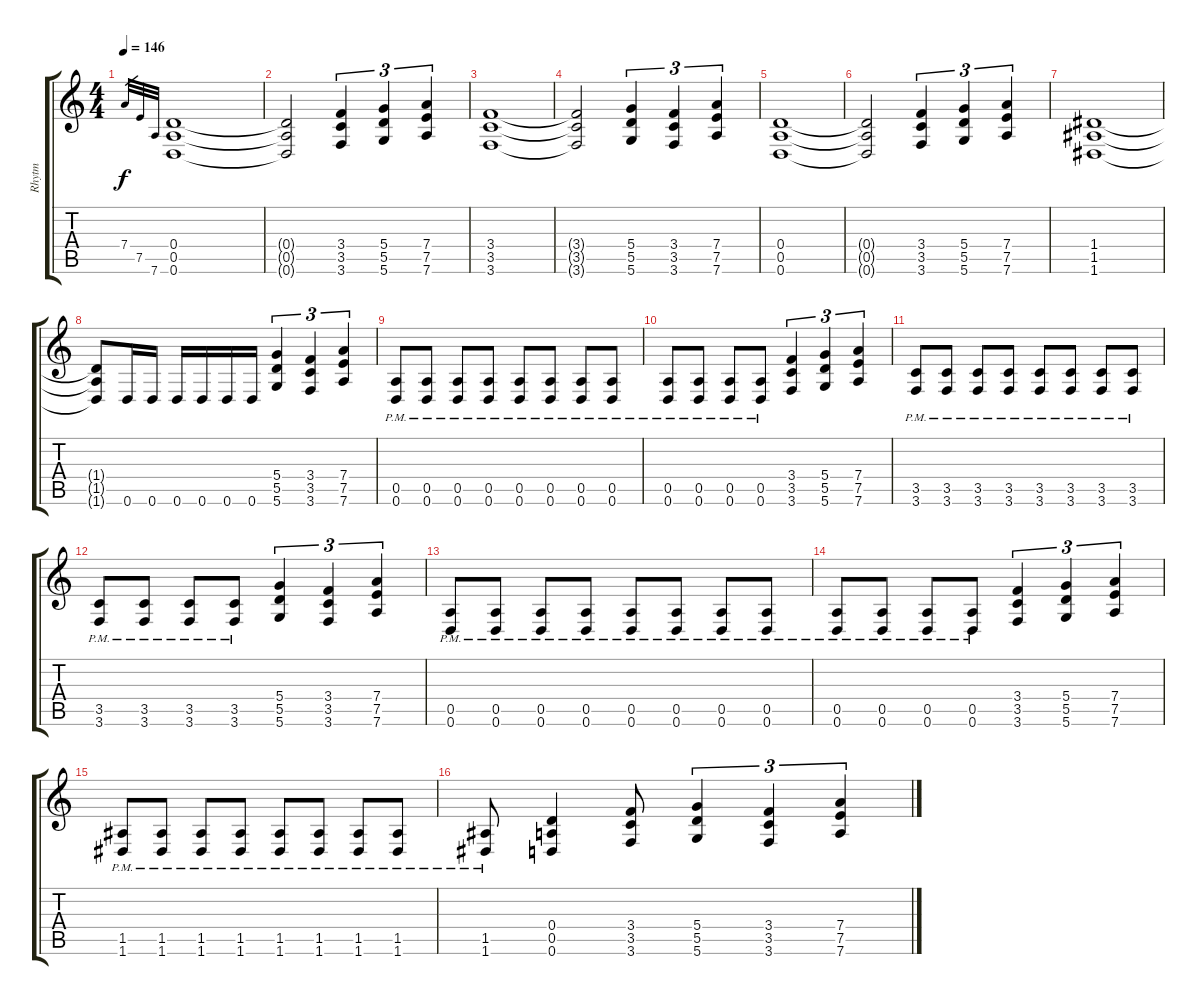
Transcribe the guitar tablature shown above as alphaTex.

\track ("Rhytm" "Rhytm") {instrument distortionguitar}
\staff {score tabs}
\tuning (E4 B3 G3 D3 A2 D2) {hide}
\ts (4 4)
\tempo 146
\clef g2
\ks c
7.4.32{gr dy f instrument distortionguitar} 7.5.32{gr} 7.6.32{gr} (0.4 0.5 0.6).1 |
(0.4{t} 0.5{t} 0.6{t}).2 (3.4 3.5 3.6).4{tu (3 2)} (5.4 5.5 5.6).4{tu (3 2)} (7.4 7.5 7.6).4{tu (3 2)} |
(3.4 3.5 3.6).1 |
(3.4{t} 3.5{t} 3.6{t}).2 (5.4 5.5 5.6).4{tu (3 2)} (3.4 3.5 3.6).4{tu (3 2)} (7.4 7.5 7.6).4{tu (3 2)} |
(0.4 0.5 0.6).1 |
(0.4{t} 0.5{t} 0.6{t}).2 (3.4 3.5 3.6).4{tu (3 2)} (5.4 5.5 5.6).4{tu (3 2)} (7.4 7.5 7.6).4{tu (3 2)} |
(1.4 1.5 1.6).1 |
(1.4{t} 1.5{t} 1.6{t}).8 0.6.16 0.6.16 0.6.16 0.6.16 0.6.16 0.6.16 (5.4 5.5 5.6).4{tu (3 2)} (3.4 3.5 3.6).4{tu (3 2)} (7.4 7.5 7.6).4{tu (3 2)} |
(0.5{pm} 0.6).8 (0.5{pm} 0.6).8 (0.5{pm} 0.6).8 (0.5{pm} 0.6).8 (0.5{pm} 0.6).8 (0.5{pm} 0.6).8 (0.5{pm} 0.6).8 (0.5{pm} 0.6).8 |
(0.5{pm} 0.6).8 (0.5{pm} 0.6).8 (0.5{pm} 0.6).8 (0.5{pm} 0.6).8 (3.4 3.5 3.6).4{tu (3 2)} (5.4 5.5 5.6).4{tu (3 2)} (7.4 7.5 7.6).4{tu (3 2)} |
(3.5{pm} 3.6).8 (3.5{pm} 3.6).8 (3.5{pm} 3.6).8 (3.5{pm} 3.6).8 (3.5{pm} 3.6).8 (3.5{pm} 3.6).8 (3.5{pm} 3.6).8 (3.5{pm} 3.6).8 |
(3.5{pm} 3.6).8 (3.5{pm} 3.6).8 (3.5{pm} 3.6).8 (3.5{pm} 3.6).8 (5.4 5.5 5.6).4{tu (3 2)} (3.4 3.5 3.6).4{tu (3 2)} (7.4 7.5 7.6).4{tu (3 2)} |
(0.5{pm} 0.6).8 (0.5{pm} 0.6).8 (0.5{pm} 0.6).8 (0.5{pm} 0.6).8 (0.5{pm} 0.6).8 (0.5{pm} 0.6).8 (0.5{pm} 0.6).8 (0.5{pm} 0.6).8 |
(0.5{pm} 0.6).8 (0.5{pm} 0.6).8 (0.5{pm} 0.6).8 (0.5{pm} 0.6).8 (3.4 3.5 3.6).4{tu (3 2)} (5.4 5.5 5.6).4{tu (3 2)} (7.4 7.5 7.6).4{tu (3 2)} |
(1.5{pm} 1.6).8 (1.5{pm} 1.6).8 (1.5{pm} 1.6).8 (1.5{pm} 1.6).8 (1.5{pm} 1.6).8 (1.5{pm} 1.6).8 (1.5{pm} 1.6).8 (1.5{pm} 1.6).8 |
(1.5{pm} 1.6).8 (0.4 0.5 0.6).4 (3.4 3.5 3.6).8 (5.4 5.5 5.6).4{tu (3 2)} (3.4 3.5 3.6).4{tu (3 2)} (7.4 7.5 7.6).4{tu (3 2)}
